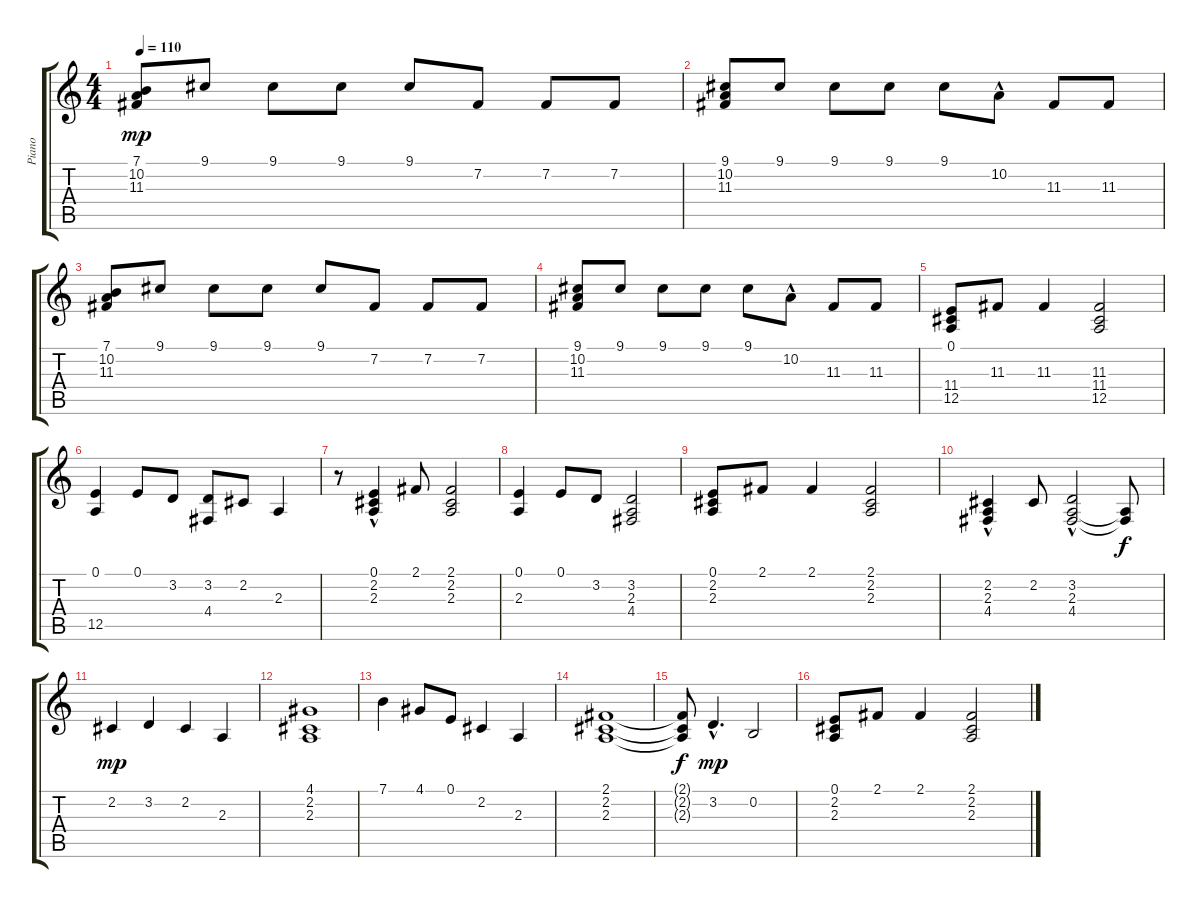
\track ("Piano" "Piano") {instrument acousticgrandpiano}
\staff {score tabs}
\tuning (E4 B3 G3 D3 A2 E2) {hide}
\ts (4 4)
\tempo 110
\clef g2
\ks c
(7.1 10.2 11.3).8{dy mp instrument acousticgrandpiano} 9.1.8 9.1.8 9.1.8 9.1.8 7.2.8 7.2.8 7.2.8 |
(9.1 10.2 11.3).8 9.1.8 9.1.8 9.1.8 9.1.8 10.2{hac}.8 11.3.8 11.3.8 |
(7.1 10.2 11.3).8 9.1.8 9.1.8 9.1.8 9.1.8 7.2.8 7.2.8 7.2.8 |
(9.1 10.2 11.3).8 9.1.8 9.1.8 9.1.8 9.1.8 10.2{hac}.8 11.3.8 11.3.8 |
(0.1 11.4 12.5).8 11.3.8 11.3.4 (11.3 11.4 12.5).2 |
(0.1 12.5).4 0.1.8 3.2.8 (3.2 4.4).8 2.2.8 2.3.4 |
r.8 (0.1 2.2{hac} 2.3{hac}).4 2.1.8 (2.1 2.2 2.3).2 |
(0.1 2.3).4 0.1.8 3.2.8 (3.2 2.3 4.4).2 |
(0.1 2.2 2.3).8 2.1.8 2.1.4 (2.1 2.2 2.3).2 |
(2.2 2.3{hac} 4.4{hac}).4 2.2.8 (3.2{hac} 2.3 4.4).2 (2.3{t} 4.4{t}).8{dy f} |
2.2.4{dy mp} 3.2.4 2.2.4 2.3.4 |
(4.1 2.2 2.3).1 |
7.1.4 4.1.8 0.1.8 2.2.4 2.3.4 |
(2.1 2.2 2.3).1 |
(2.1{t} 2.2{t} 2.3{t}).8{dy f} 3.2{hac}.4{d dy mp} 0.2.2 |
(0.1 2.2 2.3).8 2.1.8 2.1.4 (2.1 2.2 2.3).2
